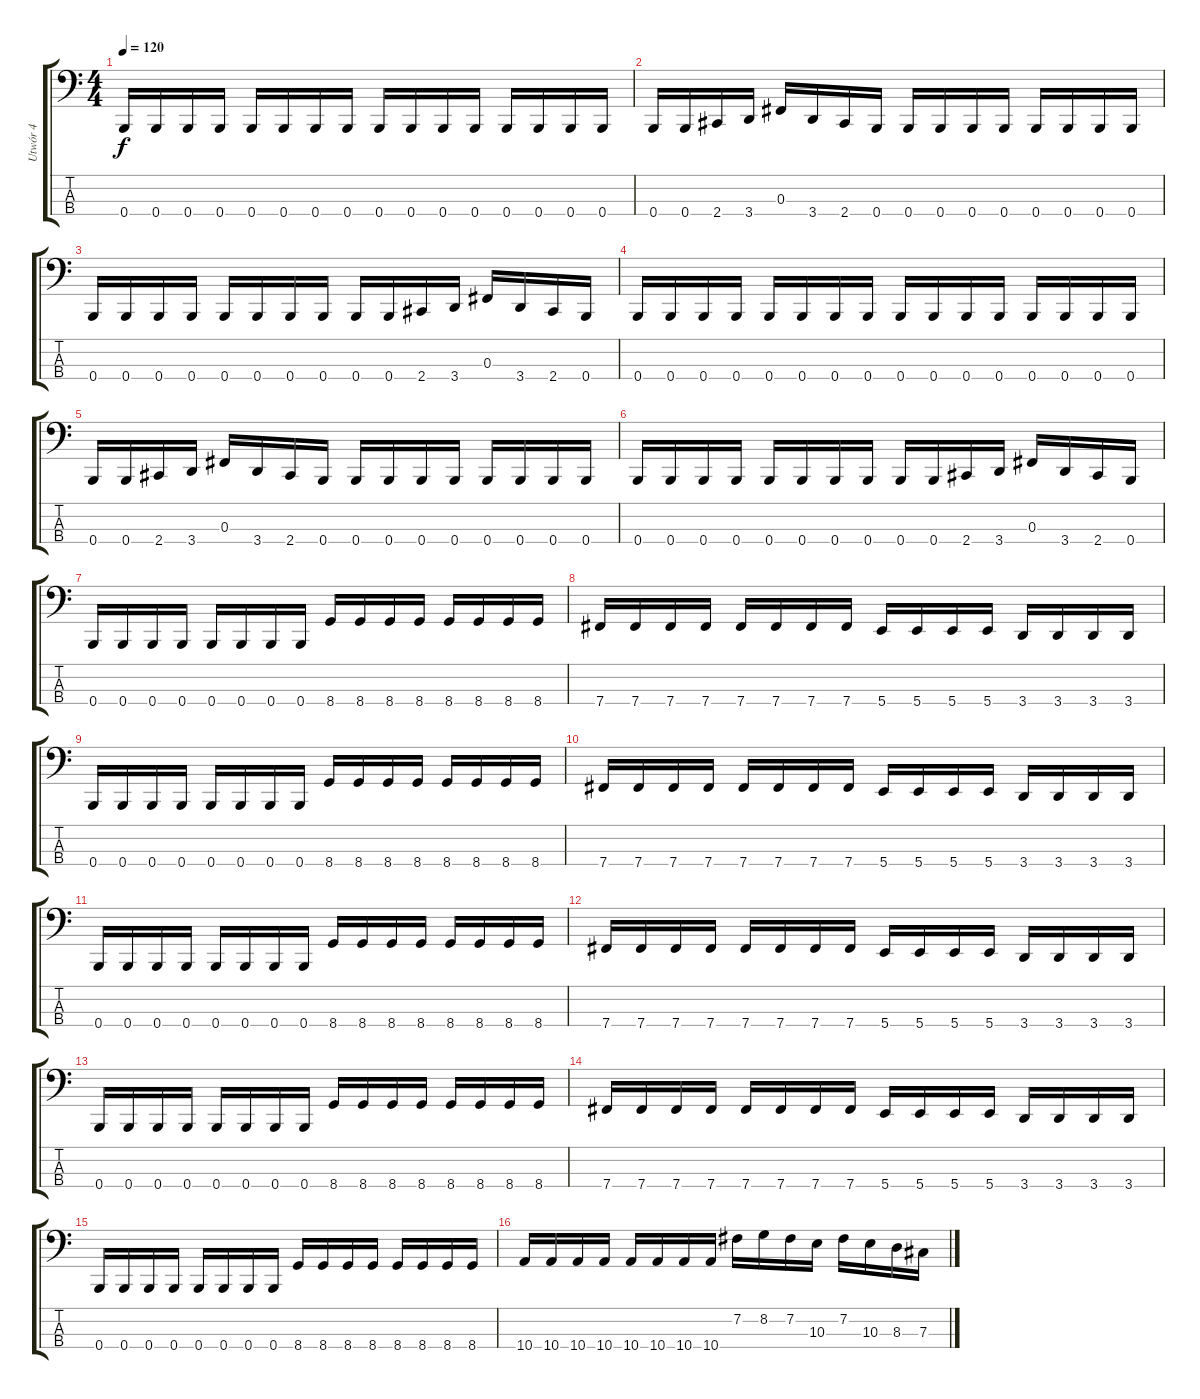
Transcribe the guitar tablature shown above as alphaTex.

\track ("Utwór 4" "Utwór 4") {instrument electricbasspick}
\staff {score tabs}
\tuning (E2 B1 Gb1 B0) {hide}
\ts (4 4)
\tempo 120
\clef f4
\ks c
0.4.16{dy f} 0.4.16 0.4.16 0.4.16 0.4.16 0.4.16 0.4.16 0.4.16 0.4.16 0.4.16 0.4.16 0.4.16 0.4.16 0.4.16 0.4.16 0.4.16 |
0.4.16 0.4.16 2.4.16 3.4.16 0.3.16 3.4.16 2.4.16 0.4.16 0.4.16 0.4.16 0.4.16 0.4.16 0.4.16 0.4.16 0.4.16 0.4.16 |
0.4.16 0.4.16 0.4.16 0.4.16 0.4.16 0.4.16 0.4.16 0.4.16 0.4.16 0.4.16 2.4.16 3.4.16 0.3.16 3.4.16 2.4.16 0.4.16 |
0.4.16 0.4.16 0.4.16 0.4.16 0.4.16 0.4.16 0.4.16 0.4.16 0.4.16 0.4.16 0.4.16 0.4.16 0.4.16 0.4.16 0.4.16 0.4.16 |
0.4.16 0.4.16 2.4.16 3.4.16 0.3.16 3.4.16 2.4.16 0.4.16 0.4.16 0.4.16 0.4.16 0.4.16 0.4.16 0.4.16 0.4.16 0.4.16 |
0.4.16 0.4.16 0.4.16 0.4.16 0.4.16 0.4.16 0.4.16 0.4.16 0.4.16 0.4.16 2.4.16 3.4.16 0.3.16 3.4.16 2.4.16 0.4.16 |
0.4.16 0.4.16 0.4.16 0.4.16 0.4.16 0.4.16 0.4.16 0.4.16 8.4.16 8.4.16 8.4.16 8.4.16 8.4.16 8.4.16 8.4.16 8.4.16 |
7.4.16 7.4.16 7.4.16 7.4.16 7.4.16 7.4.16 7.4.16 7.4.16 5.4.16 5.4.16 5.4.16 5.4.16 3.4.16 3.4.16 3.4.16 3.4.16 |
0.4.16 0.4.16 0.4.16 0.4.16 0.4.16 0.4.16 0.4.16 0.4.16 8.4.16 8.4.16 8.4.16 8.4.16 8.4.16 8.4.16 8.4.16 8.4.16 |
7.4.16 7.4.16 7.4.16 7.4.16 7.4.16 7.4.16 7.4.16 7.4.16 5.4.16 5.4.16 5.4.16 5.4.16 3.4.16 3.4.16 3.4.16 3.4.16 |
0.4.16 0.4.16 0.4.16 0.4.16 0.4.16 0.4.16 0.4.16 0.4.16 8.4.16 8.4.16 8.4.16 8.4.16 8.4.16 8.4.16 8.4.16 8.4.16 |
7.4.16 7.4.16 7.4.16 7.4.16 7.4.16 7.4.16 7.4.16 7.4.16 5.4.16 5.4.16 5.4.16 5.4.16 3.4.16 3.4.16 3.4.16 3.4.16 |
0.4.16 0.4.16 0.4.16 0.4.16 0.4.16 0.4.16 0.4.16 0.4.16 8.4.16 8.4.16 8.4.16 8.4.16 8.4.16 8.4.16 8.4.16 8.4.16 |
7.4.16 7.4.16 7.4.16 7.4.16 7.4.16 7.4.16 7.4.16 7.4.16 5.4.16 5.4.16 5.4.16 5.4.16 3.4.16 3.4.16 3.4.16 3.4.16 |
0.4.16 0.4.16 0.4.16 0.4.16 0.4.16 0.4.16 0.4.16 0.4.16 8.4.16 8.4.16 8.4.16 8.4.16 8.4.16 8.4.16 8.4.16 8.4.16 |
10.4.16 10.4.16 10.4.16 10.4.16 10.4.16 10.4.16 10.4.16 10.4.16 7.2.16 8.2.16 7.2.16 10.3.16 7.2.16 10.3.16 8.3.16 7.3.16
